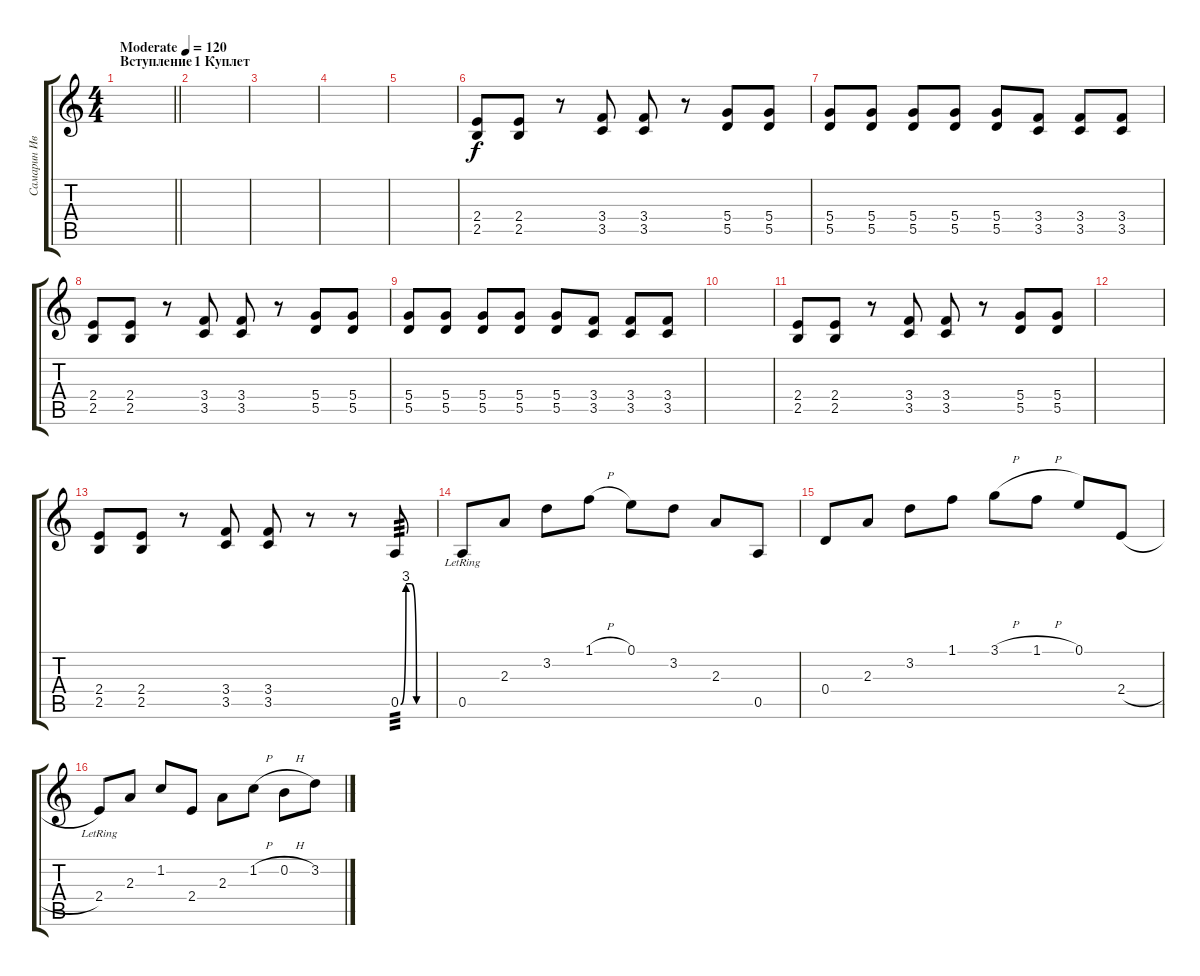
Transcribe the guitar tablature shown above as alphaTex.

\track ("Самарин Иван (тема)" "Самарин Ив") {instrument distortionguitar}
\staff {score tabs}
\tuning (E4 B3 G3 D3 A2 E2) {hide}
\ts (4 4)
\section ("" "Вступление")
\tempo (120 "Moderate")
\clef g2
\barLineRight lightlight
\ks c
|
\section ("" "1 Куплет")
|
|
|
|
(2.4 2.5).8 (2.4 2.5).8 r.8 (3.4 3.5).8 (3.4 3.5).8 r.8 (5.4 5.5).8 (5.4 5.5).8 |
(5.4 5.5).8 (5.4 5.5).8 (5.4 5.5).8 (5.4 5.5).8 (5.4 5.5).8 (3.4 3.5).8 (3.4 3.5).8 (3.4 3.5).8 |
(2.4 2.5).8 (2.4 2.5).8 r.8 (3.4 3.5).8 (3.4 3.5).8 r.8 (5.4 5.5).8 (5.4 5.5).8 |
(5.4 5.5).8 (5.4 5.5).8 (5.4 5.5).8 (5.4 5.5).8 (5.4 5.5).8 (3.4 3.5).8 (3.4 3.5).8 (3.4 3.5).8 |
|
(2.4 2.5).8 (2.4 2.5).8 r.8 (3.4 3.5).8 (3.4 3.5).8 r.8 (5.4 5.5).8 (5.4 5.5).8 |
|
(2.4 2.5).8 (2.4 2.5).8 r.8 (3.4 3.5).8 (3.4 3.5).8 r.8 r.8 0.5{be (custom 0 0 10 12 20 12 30 0 60 0)}.8{tp 3} |
0.5{lr}.8 2.3.8 3.2.8 1.1{h}.8 0.1.8 3.2.8 2.3.8 0.5.8 |
0.4.8 2.3.8 3.2.8 1.1.8 3.1{h}.8 1.1{h}.8 0.1.8 2.4{h}.8 |
2.4{lr}.8 2.3.8 1.2.8 2.4.8 2.3.8 1.2{h}.8 0.2{h}.8 3.2.8
